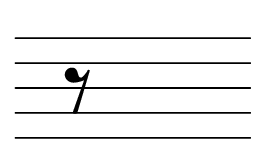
\include "deutsch.ly"
#(set-global-staff-size 48)

\header {
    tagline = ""
}

\paper {
  line-width = 4\cm
  paper-width = 4.5\cm
  paper-height = 3\cm
}

\layout {
    indent = 0\cm
}

melos = \relative c' {
    r8 s16
}



\score {
    \new Staff \with {
        \remove Bar_engraver
        \remove Time_signature_engraver
        %\remove Staff_symbol_engraver
        \remove Clef_engraver
    } {
        \new Voice \with {
            \remove Stem_engraver
            %\remove Rest_engraver
        } {
            \melos
        }
    }
}

